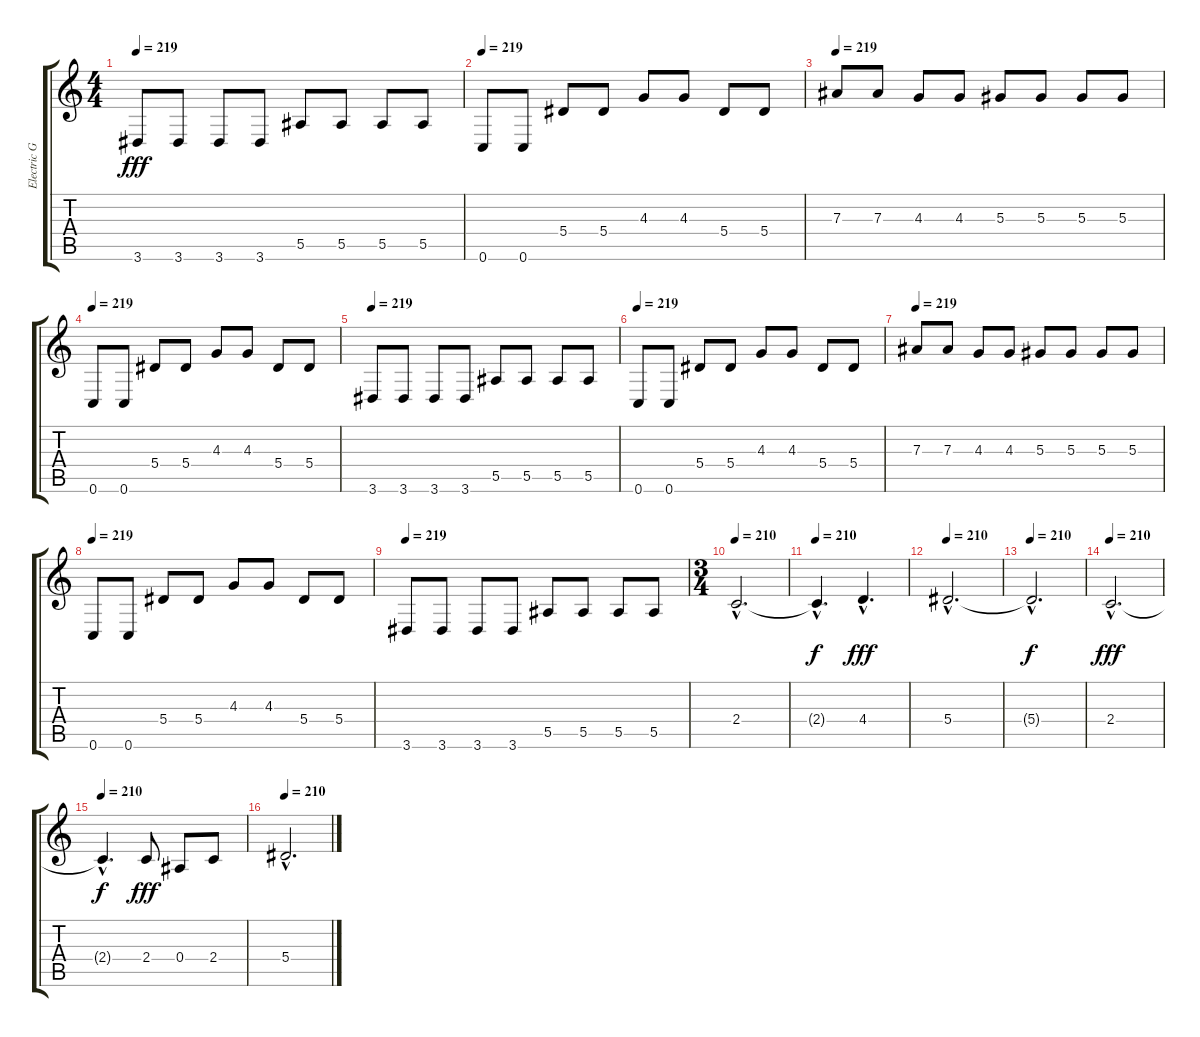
\track ("Electric Guitar 2" "Electric G") {instrument distortionguitar}
\staff {score tabs}
\tuning (C4 G3 Eb3 Bb2 F2 C2) {hide}
\ts (4 4)
\tempo 219
\clef g2
\ks c
3.6.8{dy fff} 3.6.8 3.6.8 3.6.8 5.5.8 5.5.8 5.5.8 5.5.8 |
\tempo 219
0.6.8 0.6.8 5.4.8 5.4.8 4.3.8 4.3.8 5.4.8 5.4.8 |
\tempo 219
7.3.8 7.3.8 4.3.8 4.3.8 5.3.8 5.3.8 5.3.8 5.3.8 |
\tempo 219
0.6.8 0.6.8 5.4.8 5.4.8 4.3.8 4.3.8 5.4.8 5.4.8 |
\tempo 219
3.6.8 3.6.8 3.6.8 3.6.8 5.5.8 5.5.8 5.5.8 5.5.8 |
\tempo 219
0.6.8 0.6.8 5.4.8 5.4.8 4.3.8 4.3.8 5.4.8 5.4.8 |
\tempo 219
7.3.8 7.3.8 4.3.8 4.3.8 5.3.8 5.3.8 5.3.8 5.3.8 |
\tempo 219
0.6.8 0.6.8 5.4.8 5.4.8 4.3.8 4.3.8 5.4.8 5.4.8 |
\tempo 219
3.6.8 3.6.8 3.6.8 3.6.8 5.5.8 5.5.8 5.5.8 5.5.8 |
\ts (3 4)
\tempo 210
2.4{hac}.2{d} |
\tempo 210
2.4{hac t}.4{d dy f} 4.4{hac}.4{d dy fff} |
\tempo 210
5.4{hac}.2{d} |
\tempo 210
5.4{hac t}.2{d dy f} |
\tempo 210
2.4{hac}.2{d dy fff} |
\tempo 210
2.4{hac t}.4{d dy f} 2.4.8{dy fff} 0.4.8 2.4.8 |
\tempo 210
5.4{hac}.2{d}
